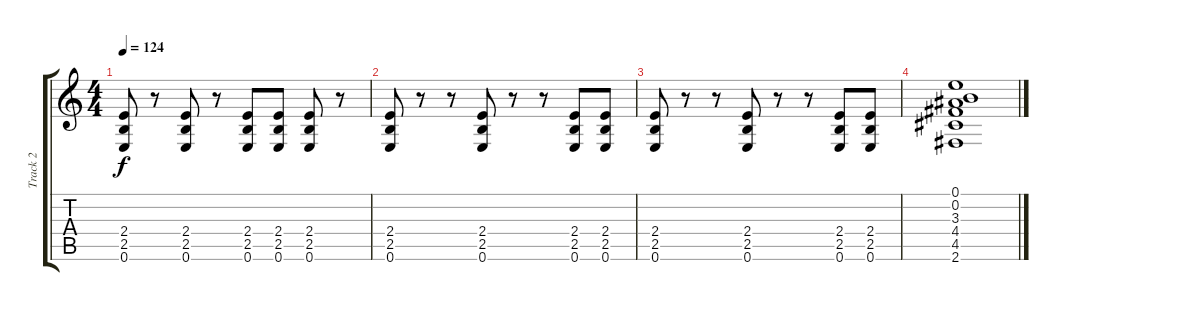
\track ("Track 2" "Track 2") {instrument distortionguitar}
\staff {score tabs}
\tuning (E4 B3 G3 D3 A2 E2) {hide}
\ts (4 4)
\tempo 124
\clef g2
\ks c
(2.4 2.5 0.6).8{dy f} r.8 (2.4 2.5 0.6).8 r.8 (2.4 2.5 0.6).8 (2.4 2.5 0.6).8 (2.4 2.5 0.6).8 r.8 |
(2.4 2.5 0.6).8 r.8 r.8 (2.4 2.5 0.6).8 r.8 r.8 (2.4 2.5 0.6).8 (2.4 2.5 0.6).8 |
(2.4 2.5 0.6).8 r.8 r.8 (2.4 2.5 0.6).8 r.8 r.8 (2.4 2.5 0.6).8 (2.4 2.5 0.6).8 |
(0.1 0.2 3.3 4.4 4.5 2.6).1
